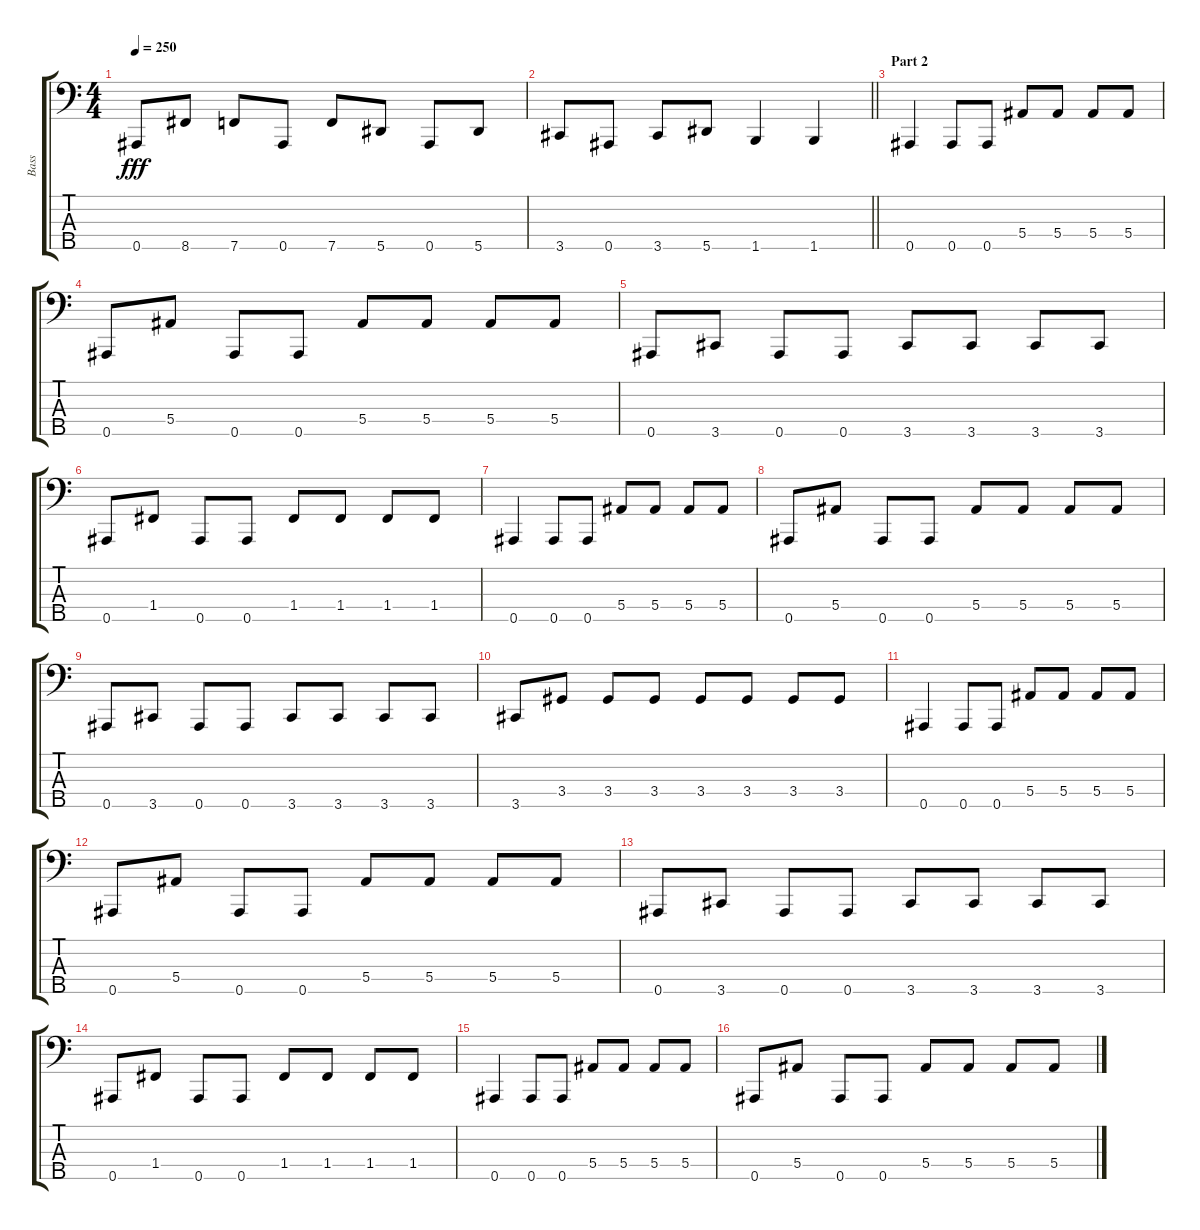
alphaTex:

\track ("Bass" "Bass") {instrument electricbassfinger}
\staff {score tabs}
\tuning (Ab2 Eb2 Bb1 F1 Bb0) {hide}
\ts (4 4)
\tempo 250
\clef f4
\ks c
0.5.8{dy fff} 8.5.8 7.5.8 0.5.8 7.5.8 5.5.8 0.5.8 5.5.8 |
\barLineRight lightlight
3.5.8 0.5.8 3.5.8 5.5.8 1.5.4 1.5.4 |
\section ("" "Part 2")
0.5.4 0.5.8 0.5.8 5.4.8 5.4.8 5.4.8 5.4.8 |
0.5.8 5.4.8 0.5.8 0.5.8 5.4.8 5.4.8 5.4.8 5.4.8 |
0.5.8 3.5.8 0.5.8 0.5.8 3.5.8 3.5.8 3.5.8 3.5.8 |
0.5.8 1.4.8 0.5.8 0.5.8 1.4.8 1.4.8 1.4.8 1.4.8 |
0.5.4 0.5.8 0.5.8 5.4.8 5.4.8 5.4.8 5.4.8 |
0.5.8 5.4.8 0.5.8 0.5.8 5.4.8 5.4.8 5.4.8 5.4.8 |
0.5.8 3.5.8 0.5.8 0.5.8 3.5.8 3.5.8 3.5.8 3.5.8 |
3.5.8 3.4.8 3.4.8 3.4.8 3.4.8 3.4.8 3.4.8 3.4.8 |
0.5.4 0.5.8 0.5.8 5.4.8 5.4.8 5.4.8 5.4.8 |
0.5.8 5.4.8 0.5.8 0.5.8 5.4.8 5.4.8 5.4.8 5.4.8 |
0.5.8 3.5.8 0.5.8 0.5.8 3.5.8 3.5.8 3.5.8 3.5.8 |
0.5.8 1.4.8 0.5.8 0.5.8 1.4.8 1.4.8 1.4.8 1.4.8 |
0.5.4 0.5.8 0.5.8 5.4.8 5.4.8 5.4.8 5.4.8 |
0.5.8 5.4.8 0.5.8 0.5.8 5.4.8 5.4.8 5.4.8 5.4.8
